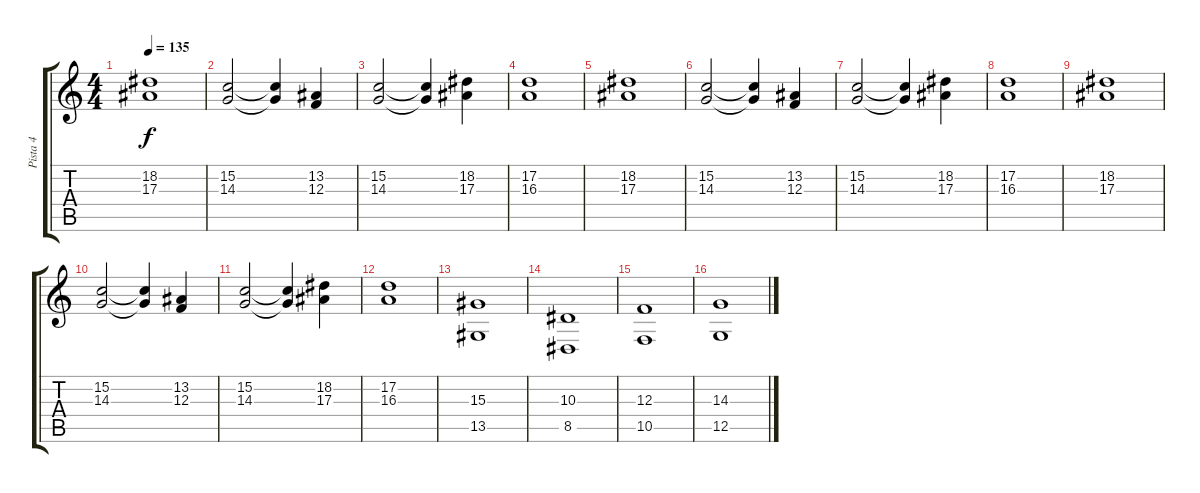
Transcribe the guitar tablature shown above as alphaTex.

\track ("Pista 4" "Pista 4") {instrument stringensemble1}
\staff {score tabs}
\tuning (D4 A3 F3 C3 G2 C2) {hide}
\ts (4 4)
\tempo 135
\clef g2
\ks c
(18.2 17.3).1{dy f} |
(15.2 14.3).2 (15.2{t} 14.3{t}).4 (13.2 12.3).4 |
(15.2 14.3).2 (15.2{t} 14.3{t}).4 (18.2 17.3).4 |
(17.2 16.3).1 |
(18.2 17.3).1 |
(15.2 14.3).2 (15.2{t} 14.3{t}).4 (13.2 12.3).4 |
(15.2 14.3).2 (15.2{t} 14.3{t}).4 (18.2 17.3).4 |
(17.2 16.3).1 |
(18.2 17.3).1 |
(15.2 14.3).2 (15.2{t} 14.3{t}).4 (13.2 12.3).4 |
(15.2 14.3).2 (15.2{t} 14.3{t}).4 (18.2 17.3).4 |
(17.2 16.3).1 |
(15.3 13.5).1{volume 10} |
(10.3 8.5).1 |
(12.3 10.5).1 |
(14.3 12.5).1
